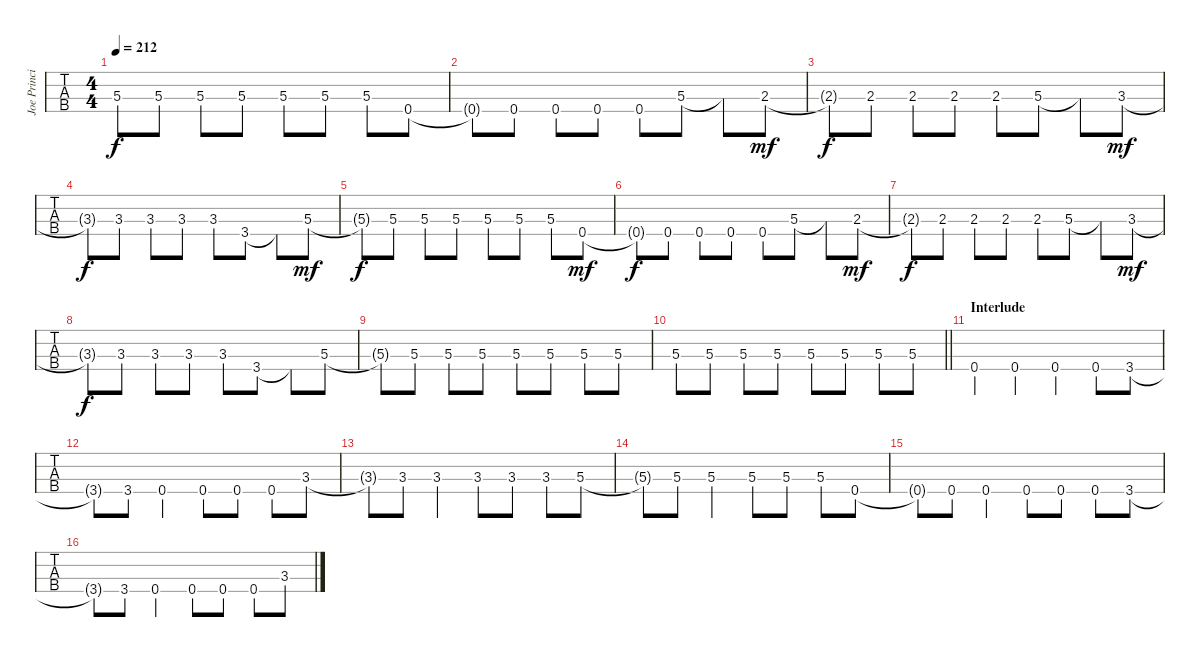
\track ("Joe Principe - Bass" "Joe Princi") {instrument electricbassfinger}
\staff {tabs}
\tuning (Gb2 Db2 Ab1 Eb1) {hide}
\ts (4 4)
\tempo 212
\clef f4
\ks c
5.3{t}.8{dy f} 5.3.8 5.3.8 5.3.8 5.3.8 5.3.8 5.3.8 0.4.8 |
0.4{t}.8 0.4.8 0.4.8 0.4.8 0.4.8 5.3.8 5.3{t}.8 2.3.8{dy mf} |
2.3{t}.8{dy f} 2.3.8 2.3.8 2.3.8 2.3.8 5.3.8 5.3{t}.8 3.3.8{dy mf} |
3.3{t}.8{dy f} 3.3.8 3.3.8 3.3.8 3.3.8 3.4.8 3.4{t}.8 5.3.8{dy mf} |
5.3{t}.8{dy f} 5.3.8 5.3.8 5.3.8 5.3.8 5.3.8 5.3.8 0.4.8{dy mf} |
0.4{t}.8{dy f} 0.4.8 0.4.8 0.4.8 0.4.8 5.3.8 5.3{t}.8 2.3.8{dy mf} |
2.3{t}.8{dy f} 2.3.8 2.3.8 2.3.8 2.3.8 5.3.8 5.3{t}.8 3.3.8{dy mf} |
3.3{t}.8{dy f} 3.3.8 3.3.8 3.3.8 3.3.8 3.4.8 3.4{t}.8 5.3.8 |
5.3{t}.8 5.3.8 5.3.8 5.3.8 5.3.8 5.3.8 5.3.8 5.3.8 |
\barLineRight lightlight
5.3.8 5.3.8 5.3.8 5.3.8 5.3.8 5.3.8 5.3.8 5.3.8 |
\section ("" "Interlude")
0.4.4 0.4.4 0.4.4 0.4.8 3.4.8 |
3.4{t}.8 3.4.8 0.4.4 0.4.8 0.4.8 0.4.8 3.3.8 |
3.3{t}.8 3.3.8 3.3.4 3.3.8 3.3.8 3.3.8 5.3.8 |
5.3{t}.8 5.3.8 5.3.4 5.3.8 5.3.8 5.3.8 0.4.8 |
0.4{t}.8 0.4.8 0.4.4 0.4.8 0.4.8 0.4.8 3.4.8 |
3.4{t}.8 3.4.8 0.4.4 0.4.8 0.4.8 0.4.8 3.3.8
